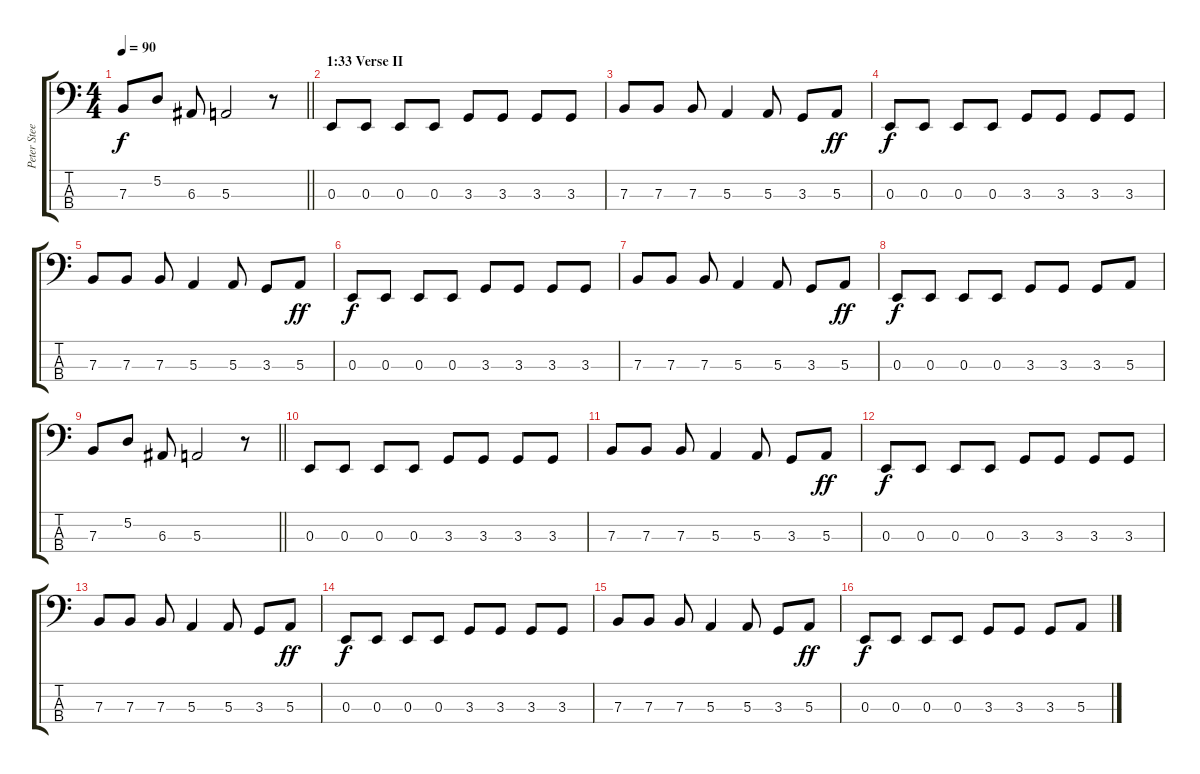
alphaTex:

\track ("Peter Steele R.I.P. (Bass Guitar)" "Peter Stee") {instrument acousticbass}
\staff {score tabs}
\tuning (D2 A1 E1 B0) {hide}
\ts (4 4)
\tempo 90
\clef f4
\barLineRight lightlight
\ks c
7.3.8{dy f} 5.2.8 6.3.8 5.3.2 r.8 |
\section ("" "1:33 Verse II")
0.3.8 0.3.8 0.3.8 0.3.8 3.3.8 3.3.8 3.3.8 3.3.8 |
7.3.8 7.3.8 7.3.8 5.3.4 5.3.8 3.3.8 5.3.8{dy ff} |
0.3.8{dy f} 0.3.8 0.3.8 0.3.8 3.3.8 3.3.8 3.3.8 3.3.8 |
7.3.8 7.3.8 7.3.8 5.3.4 5.3.8 3.3.8 5.3.8{dy ff} |
0.3.8{dy f} 0.3.8 0.3.8 0.3.8 3.3.8 3.3.8 3.3.8 3.3.8 |
7.3.8 7.3.8 7.3.8 5.3.4 5.3.8 3.3.8 5.3.8{dy ff} |
0.3.8{dy f} 0.3.8 0.3.8 0.3.8 3.3.8 3.3.8 3.3.8 5.3.8 |
\barLineRight lightlight
7.3.8 5.2.8 6.3.8 5.3.2 r.8 |
0.3.8 0.3.8 0.3.8 0.3.8 3.3.8 3.3.8 3.3.8 3.3.8 |
7.3.8 7.3.8 7.3.8 5.3.4 5.3.8 3.3.8 5.3.8{dy ff} |
0.3.8{dy f} 0.3.8 0.3.8 0.3.8 3.3.8 3.3.8 3.3.8 3.3.8 |
7.3.8 7.3.8 7.3.8 5.3.4 5.3.8 3.3.8 5.3.8{dy ff} |
0.3.8{dy f} 0.3.8 0.3.8 0.3.8 3.3.8 3.3.8 3.3.8 3.3.8 |
7.3.8 7.3.8 7.3.8 5.3.4 5.3.8 3.3.8 5.3.8{dy ff} |
0.3.8{dy f} 0.3.8 0.3.8 0.3.8 3.3.8 3.3.8 3.3.8 5.3.8
